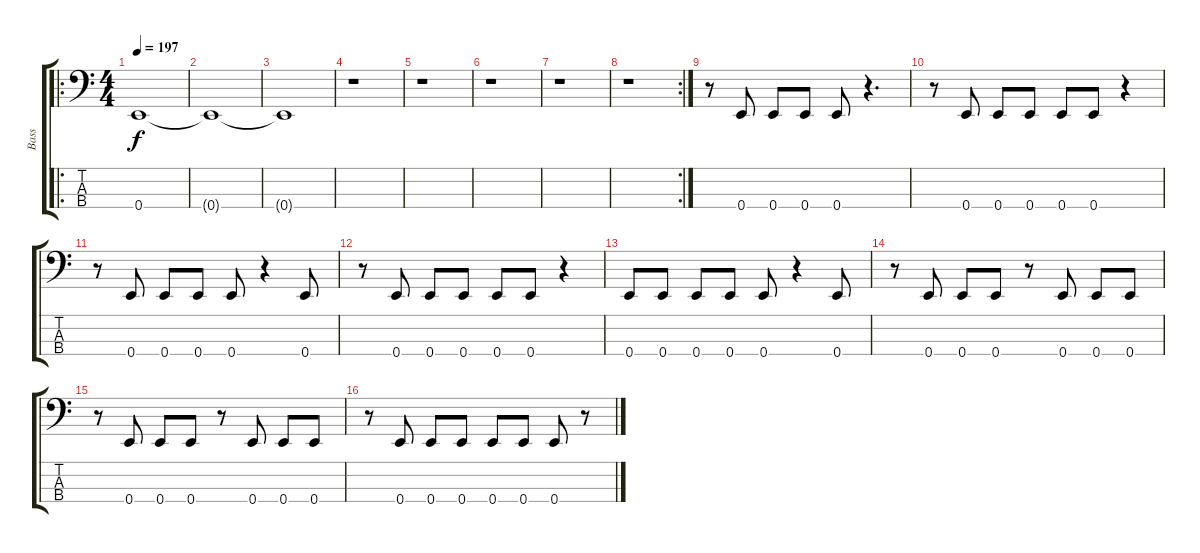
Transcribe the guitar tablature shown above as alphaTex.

\track ("Bass" "Bass") {instrument electricbassfinger}
\staff {score tabs}
\tuning (G2 D2 A1 E1) {hide}
\ro
\ts (4 4)
\tempo 197
\clef f4
\ks c
0.4.1{dy f} |
0.4{t}.1 |
0.4{t}.1 |
r.1 |
r.1 |
r.1 |
r.1 |
\rc 2
r.1 |
r.8{volume 16 instrument electricbassfinger} 0.4.8 0.4.8 0.4.8 0.4.8 r.4{d} |
r.8 0.4.8 0.4.8 0.4.8 0.4.8 0.4.8 r.4 |
r.8 0.4.8 0.4.8 0.4.8 0.4.8 r.4 0.4.8 |
r.8 0.4.8 0.4.8 0.4.8 0.4.8 0.4.8 r.4 |
0.4.8 0.4.8 0.4.8 0.4.8 0.4.8 r.4 0.4.8 |
r.8 0.4.8 0.4.8 0.4.8 r.8 0.4.8 0.4.8 0.4.8 |
r.8 0.4.8 0.4.8 0.4.8 r.8 0.4.8 0.4.8 0.4.8 |
r.8 0.4.8 0.4.8 0.4.8 0.4.8 0.4.8 0.4.8 r.8
